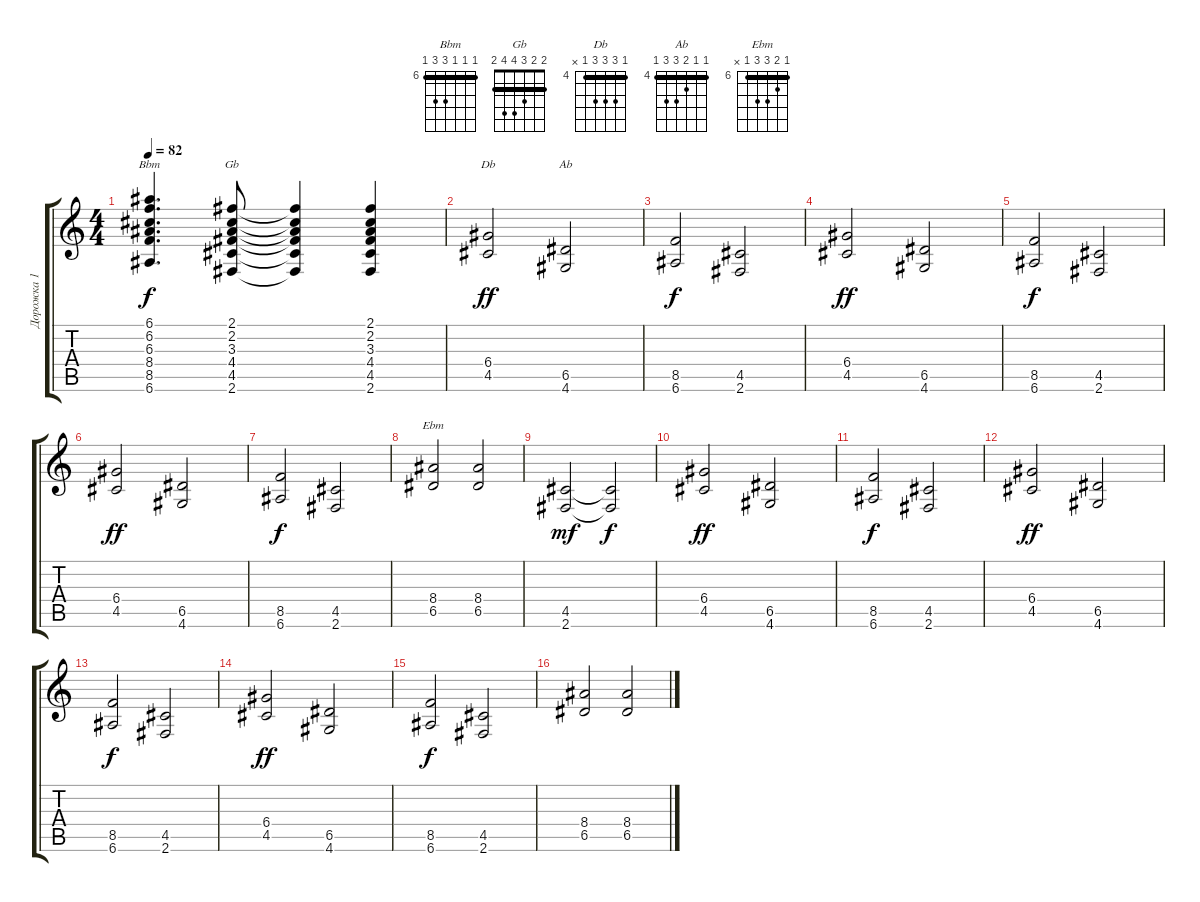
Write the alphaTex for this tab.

\track ("Дорожка 1" "Дорожка 1") {instrument electricguitarclean}
\staff {score tabs}
\tuning (E4 B3 G3 D3 A2 E2) {hide}
\chord ("Bbm" 6 6 6 8 8 6) {firstfret 6 barre 6}
\chord ("Gb" 2 2 3 4 4 2) {barre 2}
\chord ("Db" 4 6 6 6 4 x) {firstfret 4 barre 4}
\chord ("Ab" 4 4 5 6 6 4) {firstfret 4 barre 4}
\chord ("Ebm" 6 7 8 8 6 x) {firstfret 6 barre 6}
\ts (4 4)
\tempo 82
\clef g2
\ks c
(6.1 6.2 6.3 8.4 8.5 6.6).4{d ch "Bbm" dy f} (2.1 2.2 3.3 4.4 4.5 2.6).8{ch "Gb"} (2.1{t} 2.2{t} 3.3{t} 4.4{t} 4.5{t} 2.6{t}).4 (2.1 2.2 3.3 4.4 4.5 2.6).4 |
(6.4 4.5).2{ch "Db" dy ff instrument distortionguitar} (6.5 4.6).2{ch "Ab"} |
(8.5 6.6).2{dy f} (4.5 2.6).2 |
(6.4 4.5).2{dy ff instrument distortionguitar} (6.5 4.6).2 |
(8.5 6.6).2{dy f} (4.5 2.6).2 |
(6.4 4.5).2{dy ff instrument distortionguitar} (6.5 4.6).2 |
(8.5 6.6).2{dy f} (4.5 2.6).2 |
(8.4 6.5).2{ch "Ebm"} (8.4 6.5).2 |
(4.5 2.6).2{dy mf} (4.5{t} 2.6{t}).2{dy f} |
(6.4 4.5).2{dy ff instrument distortionguitar} (6.5 4.6).2 |
(8.5 6.6).2{dy f} (4.5 2.6).2 |
(6.4 4.5).2{dy ff instrument distortionguitar} (6.5 4.6).2 |
(8.5 6.6).2{dy f} (4.5 2.6).2 |
(6.4 4.5).2{dy ff instrument distortionguitar} (6.5 4.6).2 |
(8.5 6.6).2{dy f} (4.5 2.6).2 |
(8.4 6.5).2 (8.4 6.5).2
